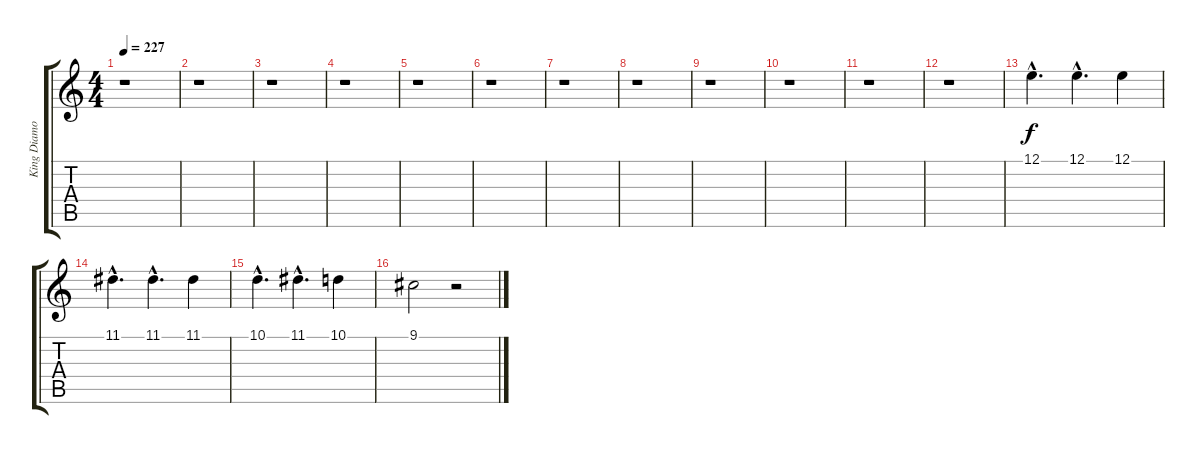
\track ("King Diamond " "King Diamo") {instrument brasssection}
\staff {score tabs}
\tuning (E4 B3 G3 D3 A2 E2) {hide}
\ts (4 4)
\tempo 227
\clef g2
\ks c
r.1{dy f} |
r.1 |
r.1 |
r.1 |
r.1 |
r.1 |
r.1 |
r.1 |
r.1 |
r.1 |
r.1 |
r.1 |
12.1{hac}.4{d} 12.1{hac}.4{d} 12.1.4 |
11.1{hac}.4{d} 11.1{hac}.4{d} 11.1.4 |
10.1{hac}.4{d} 11.1{hac}.4{d} 10.1.4 |
9.1.2 r.2
